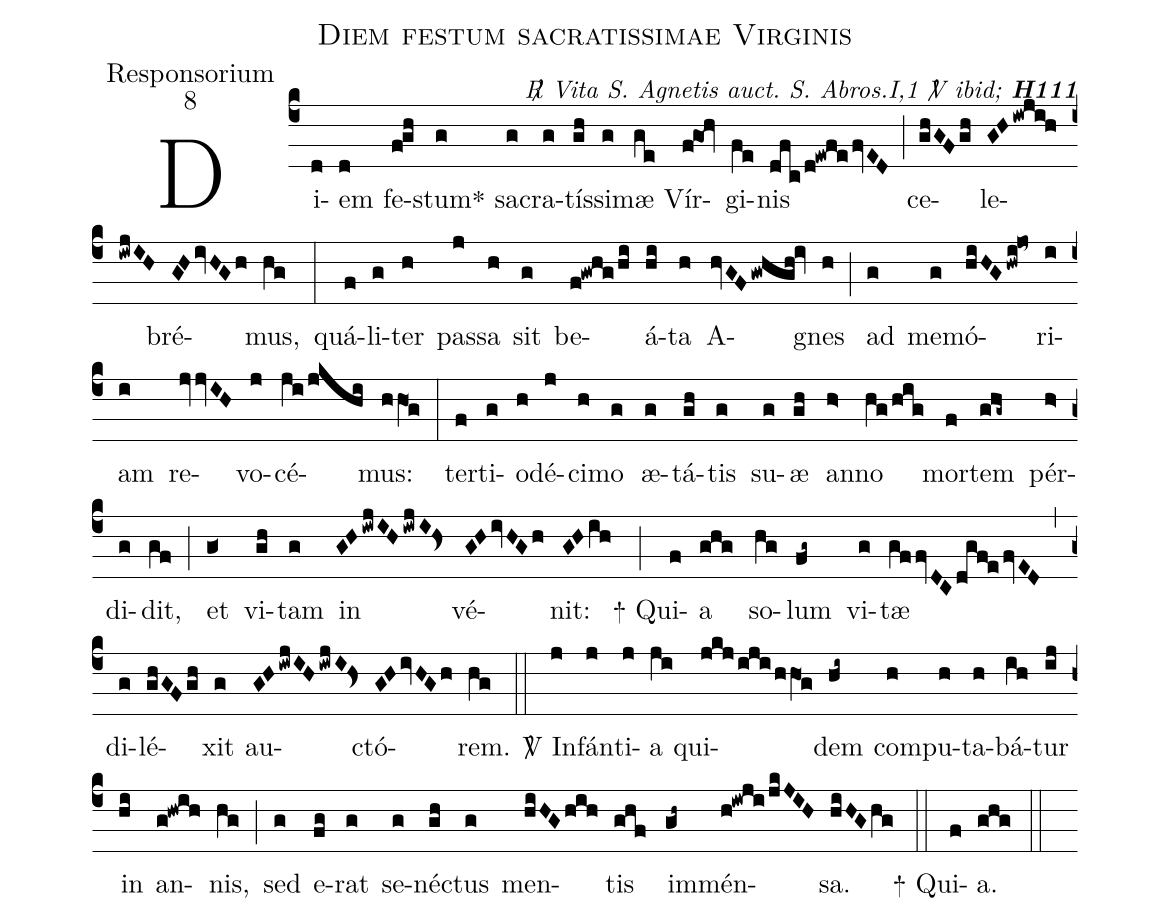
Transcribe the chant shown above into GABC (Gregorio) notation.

name:Diem festum sacratissimae Virginis;
office-part:Responsorium;
mode:8;
commentary:{\itshape\mdseries \Rbar\ Vita S.\ Agnetis auct.\ S.\ Abros.I,1 \Vbar\ ibid;\/}  {\bfseries H111};
%%
(c4) Di(d)em(d) fe(fgh)stum<sp>*</sp>(g)
sa(g)cra(g)tís(gh)si(g)mæ(ge) Vír(f!go1!hv)gi(fe)nis(dfc/d!ewfefvED) (;)
ce(ghGFgh)le(GHiwji!hiwjIH)bré(GHivHGh)mus,(hg) (:)
quá(f)li(g)ter(h) pas(j)sa(h) sit(g) be(f!gwhg/hi)á(hi)ta(h) A(hvGFgwhgh!iv)gnes(h) (;)
ad(g) me(g)mó(hiHGhwi!jo~)ri(i)am(i) re(jvvIH)vo(j)cé(ji/jkhi)mus:(hhO1g) (:)
ter(f)ti(g)o(h)dé(j)ci(h)mo(g) æ(g)tá(gh)tis(g) su(g)æ(gh) an(h>)no(hg/hig) mor(f)tem(ghg~) pér(h>)di(g)dit,(gf) (;)
et(g<) vi(gh)tam(g) in(GHiwjIHiwjI!Hs<) vé(GHivHGh)nit:(GHih) (;)
<sp>+</sp> Qui(f)a(ghg) so(hg)lum(fg~) vi(g)tæ(gffvDCdgf!efvED) (,)
di(g)lé(ghGFgh)xit(g) au(GHiwjIHiwjI!Hs<)ctó(GHivHGh)rem.(hg) (::)
<sp>V/</sp> In(j)fán(j)ti(j)a(ji) qui(jkjijihhO1g)dem(hi~) com(h)pu(h)ta(h)bá(ih)tur(ij) in(hi) an(g!hwih)nis,(hg) (;)
sed(g) e(fg)rat(g) se(g)né(gh)ctus(g) men(hiHGhih)tis(ghf) im(gh~)mén(h!iwji/jkJIH)sa.(hiHGhg) (::)
<sp>+</sp> Qui(f)a.(ghg)  (::)
